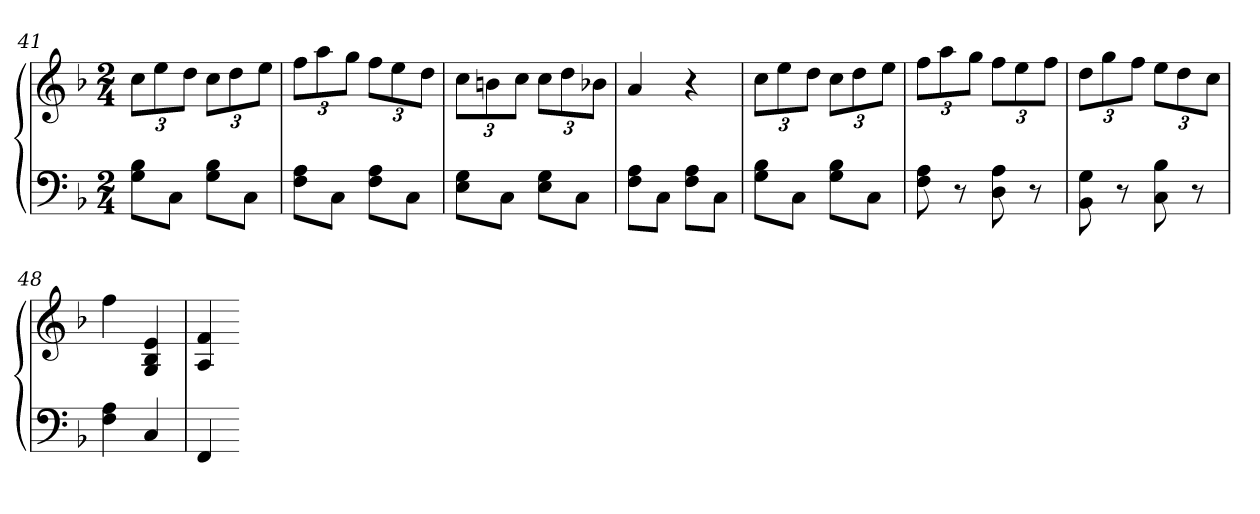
**kern	**kern
*part1	*part1
*staff2	*staff1
*clefF4	*clefG2
*k[b-]	*k[b-]
*F:	*F:
*M2/4	*M2/4
=41	=41
8G 8B-L	12ccL
.	12ee
8CJ	.
.	12ddJ
8G 8B-L	12ccL
.	12dd
8CJ	.
.	12eeJ
=42	=42
8F 8AL	12ffL
.	12aa
8CJ	.
.	12ggJ
8F 8AL	12ffL
.	12ee
8CJ	.
.	12ddJ
=43	=43
8E 8GL	12ccL
.	12bn
8CJ	.
.	12ccJ
8E 8GL	12ccL
.	12dd
8CJ	.
.	12b-XJ
=44	=44
8F 8AL	4a
8CJ	.
8F 8AL	4r
8CJ	.
=45	=45
8G 8B-L	12ccL
.	12ee
8CJ	.
.	12ddJ
8G 8B-L	12ccL
.	12dd
8CJ	.
.	12eeJ
=46	=46
8F 8A	12ffL
.	12aa
8r	.
.	12ggJ
8D 8A	12ffL
.	12ee
8r	.
.	12ffJ
=47	=47
8BB- 8G	12ddL
.	12gg
8r	.
.	12ffJ
8C 8B-	12eeL
.	12dd
8r	.
.	12ccJ
=48	=48
4F 4A	4ff
4C	4G 4B- 4e
=49	=49
4FF	4A 4f
=-	=-
*-	*-
